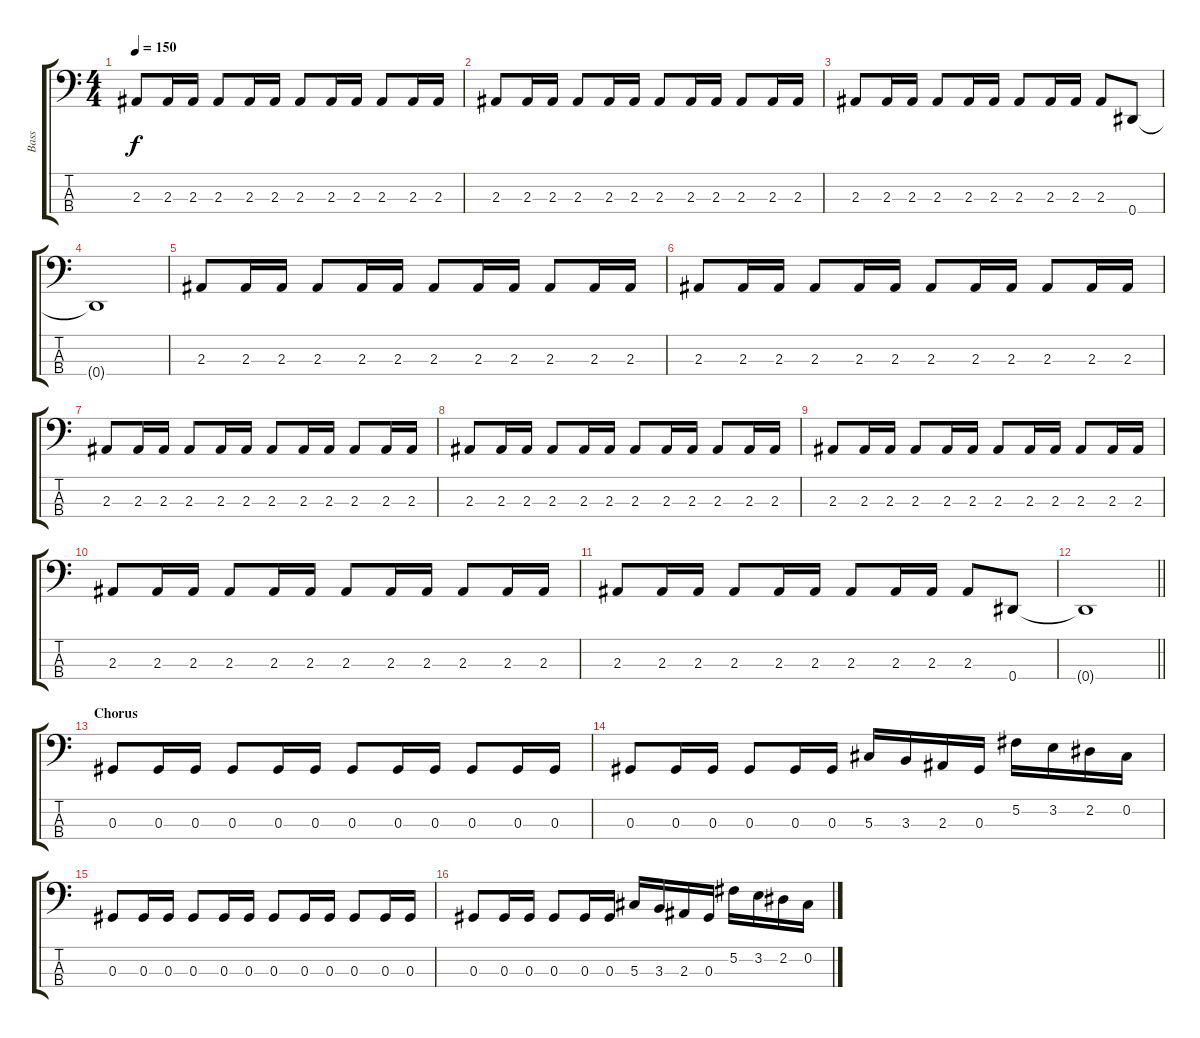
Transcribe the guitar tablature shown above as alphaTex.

\track ("Bass" "Bass") {instrument electricbassfinger}
\staff {score tabs}
\tuning (Gb2 Db2 Ab1 Eb1) {hide}
\ts (4 4)
\tempo 150
\clef f4
\ks c
2.3.8{dy f} 2.3.16 2.3.16 2.3.8 2.3.16 2.3.16 2.3.8 2.3.16 2.3.16 2.3.8 2.3.16 2.3.16 |
2.3.8 2.3.16 2.3.16 2.3.8 2.3.16 2.3.16 2.3.8 2.3.16 2.3.16 2.3.8 2.3.16 2.3.16 |
2.3.8 2.3.16 2.3.16 2.3.8 2.3.16 2.3.16 2.3.8 2.3.16 2.3.16 2.3.8 0.4.8 |
0.4{t}.1 |
2.3.8 2.3.16 2.3.16 2.3.8 2.3.16 2.3.16 2.3.8 2.3.16 2.3.16 2.3.8 2.3.16 2.3.16 |
2.3.8 2.3.16 2.3.16 2.3.8 2.3.16 2.3.16 2.3.8 2.3.16 2.3.16 2.3.8 2.3.16 2.3.16 |
2.3.8 2.3.16 2.3.16 2.3.8 2.3.16 2.3.16 2.3.8 2.3.16 2.3.16 2.3.8 2.3.16 2.3.16 |
2.3.8 2.3.16 2.3.16 2.3.8 2.3.16 2.3.16 2.3.8 2.3.16 2.3.16 2.3.8 2.3.16 2.3.16 |
2.3.8 2.3.16 2.3.16 2.3.8 2.3.16 2.3.16 2.3.8 2.3.16 2.3.16 2.3.8 2.3.16 2.3.16 |
2.3.8 2.3.16 2.3.16 2.3.8 2.3.16 2.3.16 2.3.8 2.3.16 2.3.16 2.3.8 2.3.16 2.3.16 |
2.3.8 2.3.16 2.3.16 2.3.8 2.3.16 2.3.16 2.3.8 2.3.16 2.3.16 2.3.8 0.4.8 |
\barLineRight lightlight
0.4{t}.1 |
\section ("" "Chorus")
0.3.8 0.3.16 0.3.16 0.3.8 0.3.16 0.3.16 0.3.8 0.3.16 0.3.16 0.3.8 0.3.16 0.3.16 |
0.3.8 0.3.16 0.3.16 0.3.8 0.3.16 0.3.16 5.3.16 3.3.16 2.3.16 0.3.16 5.2.16 3.2.16 2.2.16 0.2.16 |
0.3.8 0.3.16 0.3.16 0.3.8 0.3.16 0.3.16 0.3.8 0.3.16 0.3.16 0.3.8 0.3.16 0.3.16 |
0.3.8 0.3.16 0.3.16 0.3.8 0.3.16 0.3.16 5.3.16 3.3.16 2.3.16 0.3.16 5.2.16 3.2.16 2.2.16 0.2.16
